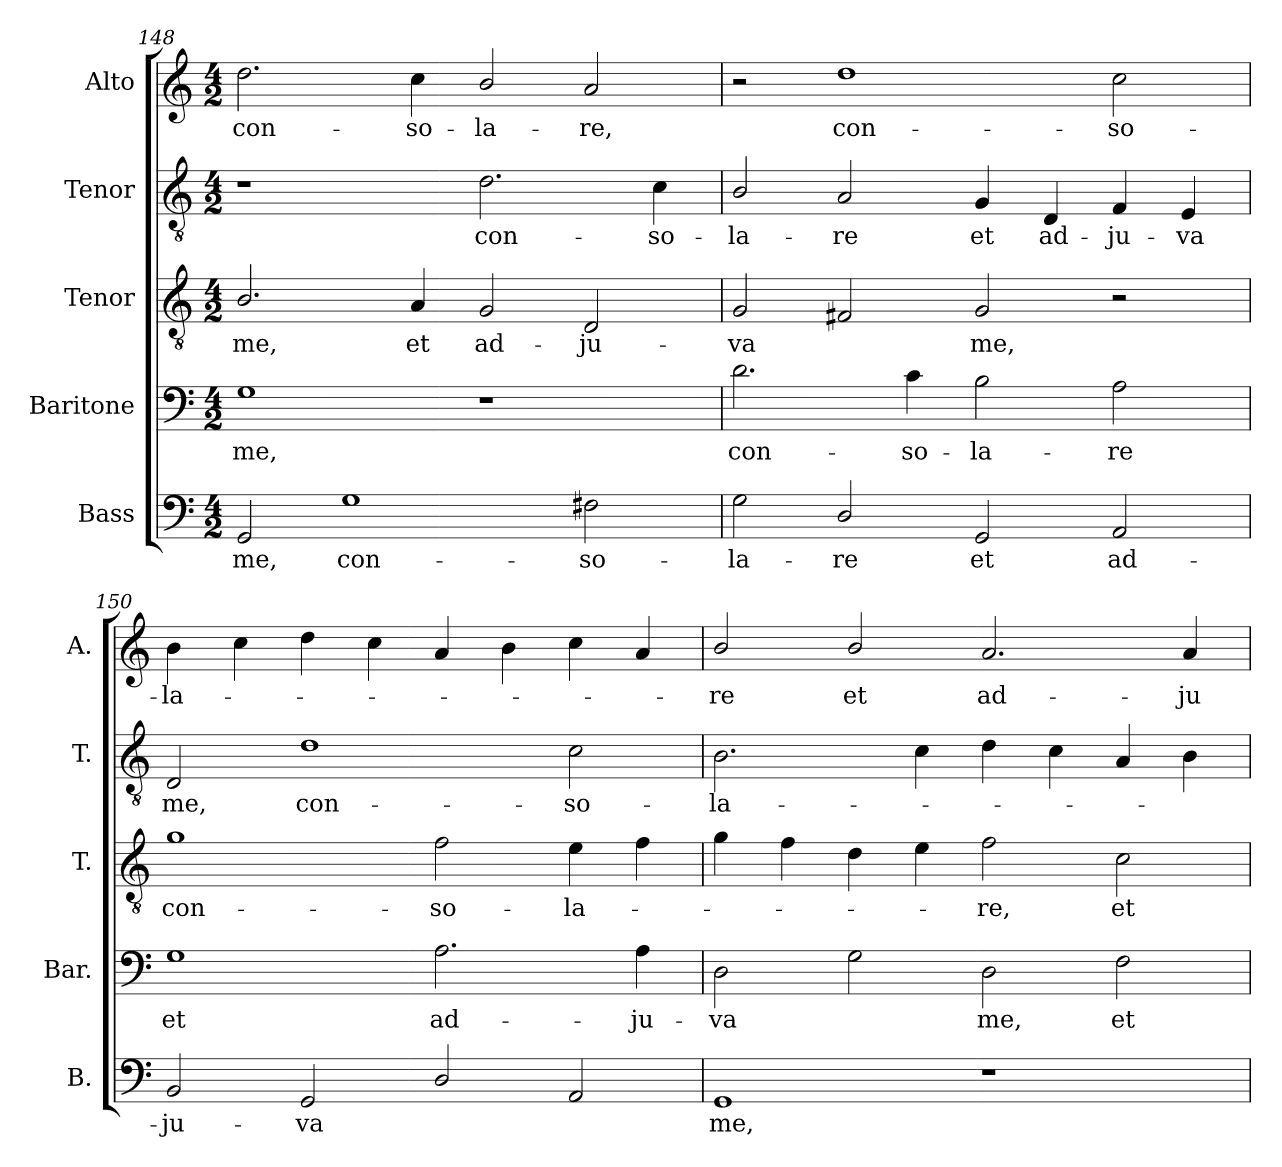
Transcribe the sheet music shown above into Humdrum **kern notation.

**kern	**text	**kern	**text	**kern	**text	**kern	**text	**kern	**text
*part5	*part5	*part4	*part4	*part3	*part3	*part2	*part2	*part1	*part1
*staff5	*staff5	*staff4	*staff4	*staff3	*staff3	*staff2	*staff2	*staff1	*staff1
*I"Bass	*	*I"Baritone	*	*I"Tenor	*	*I"Tenor	*	*I"Alto	*
*I'B.	*	*I'Bar.	*	*I'T.	*	*I'T.	*	*I'A.	*
*clefF4	*	*clefF4	*	*clefGv2	*	*clefGv2	*	*clefG2	*
*	*	*	*	*ITrd7c12	*	*ITrd7c12	*	*	*
*k[]	*	*k[]	*	*k[]	*	*k[]	*	*k[]	*
*C:	*	*C:	*	*C:	*	*C:	*	*C:	*
*M4/2	*	*M4/2	*	*M4/2	*	*M4/2	*	*M4/2	*
=148	=148	=148	=148	=148	=148	=148	=148	=148	=148
!	!LO:LY:b:color=#000000	!	!	!	!	!	!	!	!
!	!	!	!LO:LY:b:color=#000000	!	!	!	!	!	!
!	!	!	!	!	!LO:LY:b:color=#000000	!	!	!	!
!	!	!	!	!	!	!	!	!	!LO:LY:b:color=#000000
2GGi/	me,	1Gi	-me,	2.BBi/	me,	1r	.	2.ddi\	con-
!	!LO:LY:b:color=#000000	!	!	!	!	!	!	!	!
1Gi	con-	.	.	.	.	.	.	.	.
!	!	!	!	!	!LO:LY:b:color=#000000	!	!	!	!
!	!	!	!	!	!	!	!	!	!LO:LY:b:color=#000000
.	.	.	.	4AAi/	et	.	.	4cci\	-so-
!	!	!	!	!	!LO:LY:b:color=#000000	!	!	!	!
!	!	!	!	!	!	!	!LO:LY:b:color=#000000	!	!
!	!	!	!	!	!	!	!	!	!LO:LY:b:color=#000000
.	.	1r	.	2GGi/	ad-	2.Di\	con-	2bi/	-la-
!	!LO:LY:b:color=#000000	!	!	!	!	!	!	!	!
!	!	!	!	!	!LO:LY:b:color=#000000	!	!	!	!
!	!	!	!	!	!	!	!	!	!LO:LY:b:color=#000000
2F#Xi\	-so-	.	.	2DDi/	-ju-	.	.	2ai/	-re,
!	!	!	!	!	!	!	!LO:LY:b:color=#000000	!	!
.	.	.	.	.	.	4Ci\	-so-	.	.
=149	=149	=149	=149	=149	=149	=149	=149	=149	=149
!	!LO:LY:b:color=#000000	!	!	!	!	!	!	!	!
!	!	!	!LO:LY:b:color=#000000	!	!	!	!	!	!
!	!	!	!	!	!LO:LY:b:color=#000000	!	!	!	!
!	!	!	!	!	!	!	!LO:LY:b:color=#000000	!	!
2Gi\	-la-	2.di\	con-	2GGi/	-va	2BBi/	-la-	2r	.
!	!LO:LY:b:color=#000000	!	!	!	!	!	!	!	!
!	!	!	!	!	!	!	!LO:LY:b:color=#000000	!	!
!	!	!	!	!	!	!	!	!	!LO:LY:b:color=#000000
2Di/	-re	.	.	2FF#Xi/	.	2AAi/	-re	1ddi	con-
!	!	!	!LO:LY:b:color=#000000	!	!	!	!	!	!
.	.	4ci\	-so-	.	.	.	.	.	.
!	!LO:LY:b:color=#000000	!	!	!	!	!	!	!	!
!	!	!	!LO:LY:b:color=#000000	!	!	!	!	!	!
!	!	!	!	!	!LO:LY:b:color=#000000	!	!	!	!
!	!	!	!	!	!	!	!LO:LY:b:color=#000000	!	!
2GGi/	et	2Bi\	-la-	2GGi/	me,	4GGi/	et	.	.
!	!	!	!	!	!	!	!LO:LY:b:color=#000000	!	!
.	.	.	.	.	.	4DDi/	ad-	.	.
!	!LO:LY:b:color=#000000	!	!	!	!	!	!	!	!
!	!	!	!LO:LY:b:color=#000000	!	!	!	!	!	!
!	!	!	!	!	!	!	!LO:LY:b:color=#000000	!	!
!	!	!	!	!	!	!	!	!	!LO:LY:b:color=#000000
2AAi/	ad-	2Ai\	-re	2r	.	4FFi/	-ju-	2cci\	-so-
!	!	!	!	!	!	!	!LO:LY:b:color=#000000	!	!
.	.	.	.	.	.	4EEi/	-va	.	.
=150	=150	=150	=150	=150	=150	=150	=150	=150	=150
!	!LO:LY:b:color=#000000	!	!	!	!	!	!	!	!
!	!	!	!LO:LY:b:color=#000000	!	!	!	!	!	!
!	!	!	!	!	!LO:LY:b:color=#000000	!	!	!	!
!	!	!	!	!	!	!	!LO:LY:b:color=#000000	!	!
!	!	!	!	!	!	!	!	!	!LO:LY:b:color=#000000
2BBi/	-ju-	1Gi	et	1Gi	con-	2DDi/	me,	4bi\	-la-
.	.	.	.	.	.	.	.	4cci\	.
!	!LO:LY:b:color=#000000	!	!	!	!	!	!	!	!
!	!	!	!	!	!	!	!LO:LY:b:color=#000000	!	!
2GGi/	-va	.	.	.	.	1Di	con-	4ddi\	.
.	.	.	.	.	.	.	.	4cci\	.
!	!	!	!LO:LY:b:color=#000000	!	!	!	!	!	!
!	!	!	!	!	!LO:LY:b:color=#000000	!	!	!	!
2Di/	.	2.Ai\	ad-	2Fi\	-so-	.	.	4ai/	.
.	.	.	.	.	.	.	.	4bi\	.
!	!	!	!	!	!LO:LY:b:color=#000000	!	!	!	!
!	!	!	!	!	!	!	!LO:LY:b:color=#000000	!	!
2AAi/	.	.	.	4Ei\	-la-	2Ci\	-so-	4cci\	.
!	!	!	!LO:LY:b:color=#000000	!	!	!	!	!	!
.	.	4Ai\	-ju-	4Fi\	.	.	.	4ai/	.
=151	=151	=151	=151	=151	=151	=151	=151	=151	=151
!	!LO:LY:b:color=#000000	!	!	!	!	!	!	!	!
!	!	!	!LO:LY:b:color=#000000	!	!	!	!	!	!
!	!	!	!	!	!	!	!LO:LY:b:color=#000000	!	!
!	!	!	!	!	!	!	!	!	!LO:LY:b:color=#000000
1GGi	me,	2Di\	-va	4Gi\	.	2.BBi\	-la-	2bi/	-re
.	.	.	.	4Fi\	.	.	.	.	.
!	!	!	!	!	!	!	!	!	!LO:LY:b:color=#000000
.	.	2Gi\	.	4Di\	.	.	.	2bi/	et
.	.	.	.	4Ei\	.	4Ci\	.	.	.
!	!	!	!LO:LY:b:color=#000000	!	!	!	!	!	!
!	!	!	!	!	!LO:LY:b:color=#000000	!	!	!	!
!	!	!	!	!	!	!	!	!	!LO:LY:b:color=#000000
1r	.	2Di\	me,	2Fi\	-re,	4Di\	.	2.ai/	ad-
.	.	.	.	.	.	4Ci\	.	.	.
!	!	!	!LO:LY:b:color=#000000	!	!	!	!	!	!
!	!	!	!	!	!LO:LY:b:color=#000000	!	!	!	!
.	.	2Fi\	et	2Ci\	et	4AAi/	.	.	.
!	!	!	!	!	!	!	!	!	!LO:LY:b:color=#000000
.	.	.	.	.	.	4BBi\	.	4ai/	-ju-
=	=	=	=	=	=	=	=	=	=
*-	*-	*-	*-	*-	*-	*-	*-	*-	*-
